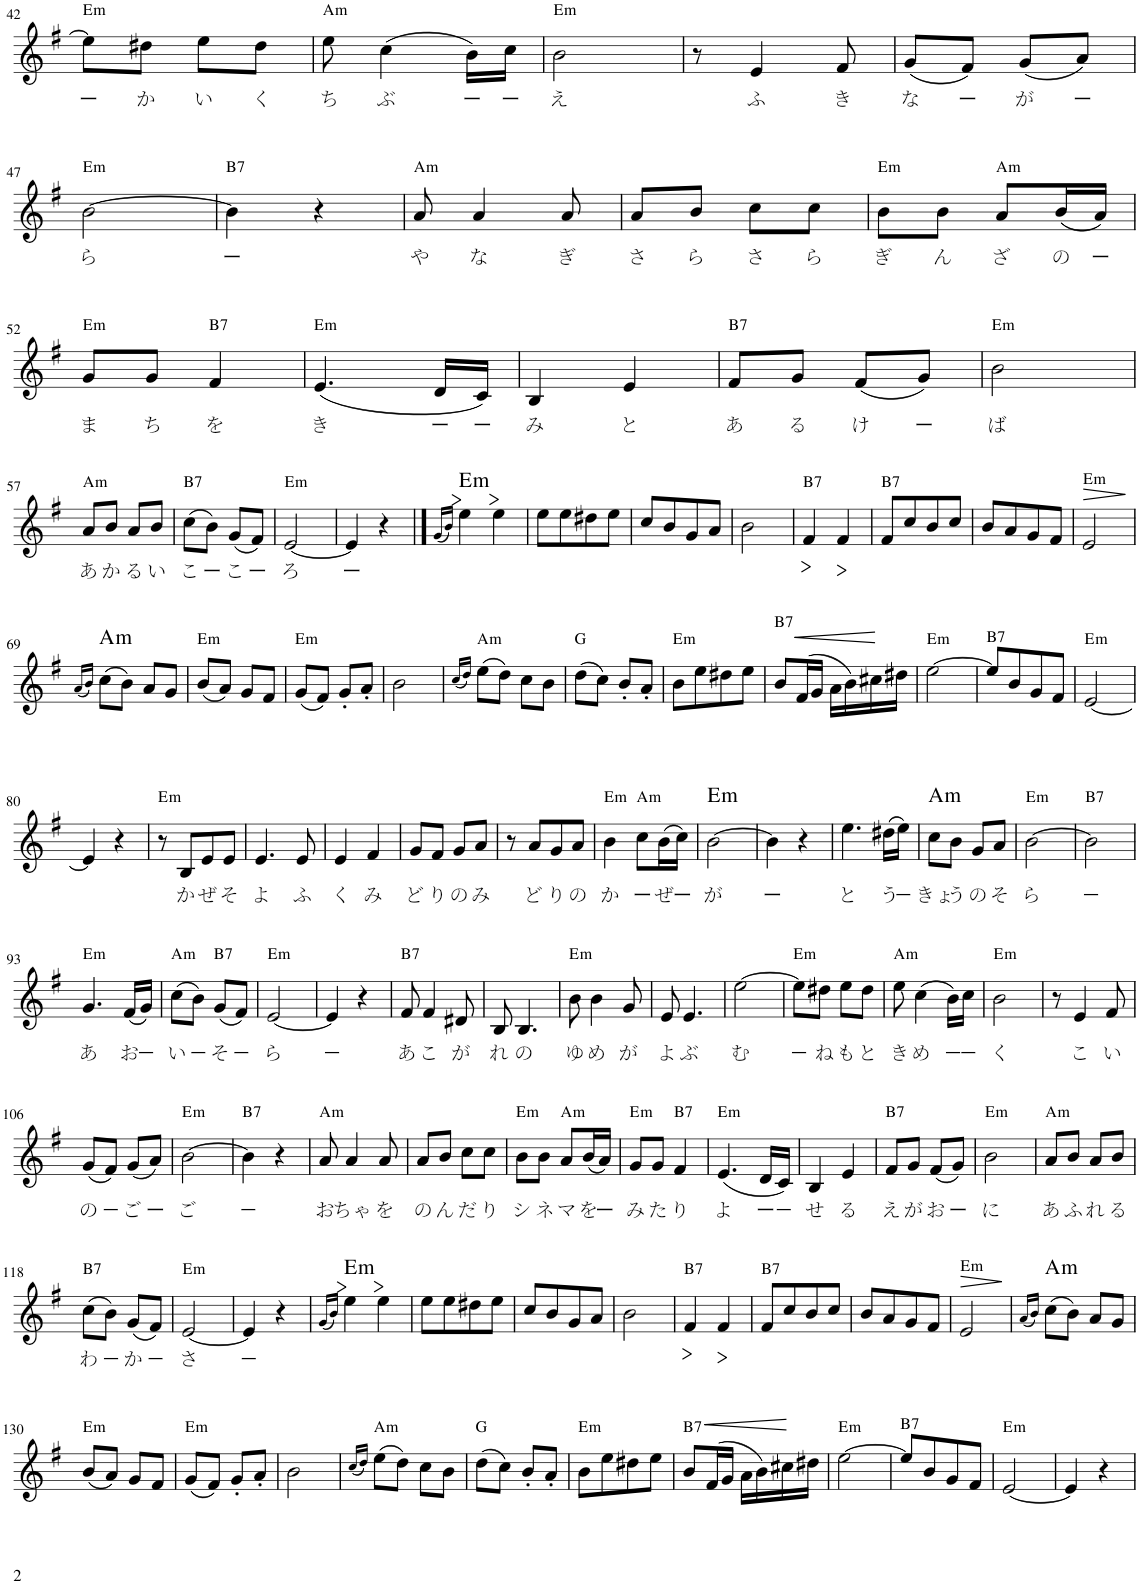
**kern	**text	**dynam	**harte
*part1	*part1	*part1	*part1
*staff1	*staff1	*staff1	*
*I"Nylon Guitar	*	*	*
!!LO:PB:g=z
*clefG2	*	*	*
*k[f#]	*	*	*
*G:	*	*	*
*M2/4	*	*	*
=42	=42	=42	=42
!	!LO:LY:b	!	!LO:H:kt=m
8ee\L]	ー	.	E:min
!	!LO:LY:b	!	!
8dd#X\J	か	.	.
!	!LO:LY:b	!	!
8ee\L	い	.	.
!	!LO:LY:b	!	!
8dd#\J	く	.	.
=43	=43	=43	=43
!	!LO:LY:b	!	!LO:H:kt=m
8ee\	ち	.	A:min
!	!LO:LY:b	!	!
(4cc\	ぶ	.	.
!	!LO:LY:b	!	!
16b\LL)	ー	.	.
!	!LO:LY:b	!	!
16cc\JJ	ー	.	.
=44	=44	=44	=44
!	!LO:LY:b	!	!LO:H:kt=m
2b\	え	.	E:min
=45	=45	=45	=45
8r	.	.	.
!	!LO:LY:b	!	!
4e/	ふ	.	.
!	!LO:LY:b	!	!
8f#/	き	.	.
=46	=46	=46	=46
!	!LO:LY:b	!	!
(8g/L	な	.	.
!	!LO:LY:b	!	!
8f#/J)	ー	.	.
!	!LO:LY:b	!	!
(8g/L	が	.	.
!	!LO:LY:b	!	!
8a/J)	ー	.	.
!!LO:LB:g=z
=47	=47	=47	=47
!	!LO:LY:b	!	!LO:H:kt=m
[>2b\	ら	.	E:min
=48	=48	=48	=48
!	!LO:LY:b	!	!LO:H:kt=7
4b\]	ー	.	B:7
4r	.	.	.
=49	=49	=49	=49
!	!LO:LY:b	!	!LO:H:kt=m
8a/	や	.	A:min
!	!LO:LY:b	!	!
4a/	な	.	.
!	!LO:LY:b	!	!
8a/	ぎ	.	.
=50	=50	=50	=50
!	!LO:LY:b	!	!
8a/L	さ	.	.
!	!LO:LY:b	!	!
8b/J	ら	.	.
!	!LO:LY:b	!	!
8cc\L	さ	.	.
!	!LO:LY:b	!	!
8cc\J	ら	.	.
=51	=51	=51	=51
!	!LO:LY:b	!	!LO:H:kt=m
8b\L	ぎ	.	E:min
!	!LO:LY:b	!	!
8b\J	ん	.	.
!	!LO:LY:b	!	!LO:H:kt=m
8a/L	ざ	.	A:min
!	!LO:LY:b	!	!
(16b/L	の	.	.
!	!LO:LY:b	!	!
16a/JJ)	ー	.	.
!!LO:LB:g=z
=52	=52	=52	=52
!	!LO:LY:b	!	!LO:H:kt=m
8g/L	ま	.	E:min
!	!LO:LY:b	!	!
8g/J	ち	.	.
!	!LO:LY:b	!	!LO:H:kt=7
4f#/	を	.	B:7
=53	=53	=53	=53
!	!LO:LY:b	!	!LO:H:kt=m
(4.e/	き	.	E:min
!	!LO:LY:b	!	!
16d/LL	ー	.	.
!	!LO:LY:b	!	!
16c/JJ)	ー	.	.
=54	=54	=54	=54
!	!LO:LY:b	!	!
4B/	み	.	.
!	!LO:LY:b	!	!
4e/	と	.	.
=55	=55	=55	=55
!	!LO:LY:b	!	!LO:H:kt=7
8f#/L	あ	.	B:7
!	!LO:LY:b	!	!
8g/J	る	.	.
!	!LO:LY:b	!	!
(8f#/L	け	.	.
!	!LO:LY:b	!	!
8g/J)	ー	.	.
=56	=56	=56	=56
!	!LO:LY:b	!	!LO:H:kt=m
2b\	ば	.	E:min
!!LO:LB:g=z
=57	=57	=57	=57
!	!LO:LY:b	!	!LO:H:kt=m
8a/L	あ	.	A:min
!	!LO:LY:b	!	!
8b/J	か	.	.
!	!LO:LY:b	!	!
8a/L	る	.	.
!	!LO:LY:b	!	!
8b/J	い	.	.
=58	=58	=58	=58
!	!LO:LY:b	!	!LO:H:kt=7
(8cc\L	こ	.	B:7
!	!LO:LY:b	!	!
8b\J)	ー	.	.
!	!LO:LY:b	!	!
(8g/L	こ	.	.
!	!LO:LY:b	!	!
8f#/J)	ー	.	.
=59	=59	=59	=59
!	!LO:LY:b	!	!LO:H:kt=m
[<2e/	ろ	.	E:min
=60	=60	=60	=60
!	!LO:LY:b	!	!
4e/]	ー	.	.
4r	.	.	.
==61	==61	==61	==61
(16qg/LL	.	.	.
16qb/JJ)	.	.	.
!	!	!	!LO:H:kt=m
4ee\	.	.	E:min
!	!	!LO:HP:b	!
4ee\	.	>	.
.	.	]	.
=62	=62	=62	=62
8ee\L	.	.	.
8ee\	.	.	.
8dd#X\	.	.	.
8ee\J	.	.	.
=63	=63	=63	=63
8cc/L	.	.	.
8b/	.	.	.
8g/	.	.	.
8a/J	.	.	.
=64	=64	=64	=64
2b\	.	.	.
=65	=65	=65	=65
!	!	!LO:HP:b	!LO:H:kt=7
4f#/	.	>	B:7
!	!	!LO:HP:b	!
4f#/	.	>	.
.	.	] ]	.
=66	=66	=66	=66
!	!	!	!LO:H:kt=7
8f#/L	.	.	B:7
8cc/	.	.	.
8b/	.	.	.
8cc/J	.	.	.
=67	=67	=67	=67
8b/L	.	.	.
8a/	.	.	.
8g/	.	.	.
8f#/J	.	.	.
=68	=68	=68	=68
!	!	!LO:HP:b	!LO:H:kt=m
2e/	.	>	E:min
.	.	]	.
!!LO:LB:g=z
=69	=69	=69	=69
(16qa/LL	.	.	.
16qb/JJ)	.	.	.
!	!	!	!LO:H:kt=m
(8cc\L	.	.	A:min
8b\J)	.	.	.
8a/L	.	.	.
8g/J	.	.	.
=70	=70	=70	=70
!	!	!	!LO:H:kt=m
(8b/L	.	.	E:min
8a/J)	.	.	.
8g/L	.	.	.
8f#/J	.	.	.
=71	=71	=71	=71
!	!	!	!LO:H:kt=m
(8g/L	.	.	E:min
8f#/J)	.	.	.
8g'/L	.	.	.
8a'/J	.	.	.
=72	=72	=72	=72
2b\	.	.	.
=73	=73	=73	=73
(16qcc/LL	.	.	.
16qdd/JJ)	.	.	.
!	!	!	!LO:H:kt=m
(8ee\L	.	.	A:min
8dd\J)	.	.	.
8cc\L	.	.	.
8b\J	.	.	.
=74	=74	=74	=74
(8dd\L	.	.	G:maj
8cc\J)	.	.	.
8b'/L	.	.	.
8a'/J	.	.	.
=75	=75	=75	=75
!	!	!	!LO:H:kt=m
8b\L	.	.	E:min
8ee\	.	.	.
8dd#X\	.	.	.
8ee\J	.	.	.
=76	=76	=76	=76
!	!	!	!LO:H:kt=7
8b/L	.	.	B:7
!	!	!LO:HP:b	!
(16f#/L	.	<	.
16g/JJ	.	.	.
16a\LL	.	.	.
16b\)	.	.	.
16cc#X\	.	.	.
16dd#X\JJ	.	.	.
.	.	[	.
=77	=77	=77	=77
!	!	!	!LO:H:kt=m
[>2ee\	.	.	E:min
=78	=78	=78	=78
!	!	!	!LO:H:kt=7
8ee/L]	.	.	B:7
8b/	.	.	.
8g/	.	.	.
8f#/J	.	.	.
=79	=79	=79	=79
!	!	!	!LO:H:kt=m
[<2e/	.	.	E:min
!!LO:LB:g=z
=80	=80	=80	=80
4e/]	.	.	.
4r	.	.	.
=81	=81	=81	=81
!	!	!	!LO:H:kt=m
8r	.	.	E:min
!	!LO:LY:b	!	!
8B/L	か	.	.
!	!LO:LY:b	!	!
8e/	ぜ	.	.
!	!LO:LY:b	!	!
8e/J	そ	.	.
=82	=82	=82	=82
!	!LO:LY:b	!	!
4.e/	よ	.	.
!	!LO:LY:b	!	!
8e/	ふ	.	.
=83	=83	=83	=83
!	!LO:LY:b	!	!
4e/	く	.	.
!	!LO:LY:b	!	!
4f#/	み	.	.
=84	=84	=84	=84
!	!LO:LY:b	!	!
8g/L	ど	.	.
!	!LO:LY:b	!	!
8f#/J	り	.	.
!	!LO:LY:b	!	!
8g/L	の	.	.
!	!LO:LY:b	!	!
8a/J	み	.	.
=85	=85	=85	=85
8r	.	.	.
!	!LO:LY:b	!	!
8a/L	ど	.	.
!	!LO:LY:b	!	!
8g/	り	.	.
!	!LO:LY:b	!	!
8a/J	の	.	.
=86	=86	=86	=86
!	!LO:LY:b	!	!LO:H:kt=m
4b\	か	.	E:min
!	!LO:LY:b	!	!LO:H:kt=m
8cc\L	ー	.	A:min
!	!LO:LY:b	!	!
(16b\L	ぜ	.	.
!	!LO:LY:b	!	!
16cc\JJ)	ー	.	.
=87	=87	=87	=87
!	!LO:LY:b	!	!LO:H:kt=m
[>2b\	が	.	E:min
=88	=88	=88	=88
!	!LO:LY:b	!	!
4b\]	ー	.	.
4r	.	.	.
=89	=89	=89	=89
!	!LO:LY:b	!	!
4.ee\	と	.	.
!	!LO:LY:b	!	!
(16dd#X\LL	う	.	.
!	!LO:LY:b	!	!
16ee\JJ)	－	.	.
=90	=90	=90	=90
!	!LO:LY:b	!	!LO:H:kt=m
8cc\L	きょ	.	A:min
!	!LO:LY:b	!	!
8b\J	う	.	.
!	!LO:LY:b	!	!
8g/L	の	.	.
!	!LO:LY:b	!	!
8a/J	そ	.	.
=91	=91	=91	=91
!	!LO:LY:b	!	!LO:H:kt=m
[>2b\	ら	.	E:min
=92	=92	=92	=92
!	!LO:LY:b	!	!LO:H:kt=7
2b\]	－	.	B:7
!!LO:LB:g=z
=93	=93	=93	=93
!	!LO:LY:b	!	!LO:H:kt=m
4.g/	あ	.	E:min
!	!LO:LY:b	!	!
(16f#/LL	お	.	.
!	!LO:LY:b	!	!
16g/JJ)	－	.	.
=94	=94	=94	=94
!	!LO:LY:b	!	!LO:H:kt=m
(8cc\L	い	.	A:min
!	!LO:LY:b	!	!
8b\J)	－	.	.
!	!LO:LY:b	!	!LO:H:kt=7
(8g/L	そ	.	B:7
!	!LO:LY:b	!	!
8f#/J)	－	.	.
=95	=95	=95	=95
!	!LO:LY:b	!	!LO:H:kt=m
[<2e/	ら	.	E:min
=96	=96	=96	=96
!	!LO:LY:b	!	!
4e/]	－	.	.
4r	.	.	.
=97	=97	=97	=97
!	!LO:LY:b	!	!LO:H:kt=7
8f#/	あ	.	B:7
!	!LO:LY:b	!	!
4f#/	こ	.	.
!	!LO:LY:b	!	!
8d#X/	が	.	.
=98	=98	=98	=98
!	!LO:LY:b	!	!
8B/	れ	.	.
!	!LO:LY:b	!	!
4.B/	の	.	.
=99	=99	=99	=99
!	!LO:LY:b	!	!LO:H:kt=m
8b\	ゆ	.	E:min
!	!LO:LY:b	!	!
4b\	め	.	.
!	!LO:LY:b	!	!
8g/	が	.	.
=100	=100	=100	=100
!	!LO:LY:b	!	!
8e/	よ	.	.
!	!LO:LY:b	!	!
4.e/	ぶ	.	.
=101	=101	=101	=101
!	!LO:LY:b	!	!
[>2ee\	む	.	.
=102	=102	=102	=102
!	!LO:LY:b	!	!LO:H:kt=m
8ee\L]	－	.	E:min
!	!LO:LY:b	!	!
8dd#X\J	ね	.	.
!	!LO:LY:b	!	!
8ee\L	も	.	.
!	!LO:LY:b	!	!
8dd#\J	と	.	.
=103	=103	=103	=103
!	!LO:LY:b	!	!LO:H:kt=m
8ee\	き	.	A:min
!	!LO:LY:b	!	!
(4cc\	め	.	.
!	!LO:LY:b	!	!
16b\LL)	－	.	.
!	!LO:LY:b	!	!
16cc\JJ	－	.	.
=104	=104	=104	=104
!	!LO:LY:b	!	!LO:H:kt=m
2b\	く	.	E:min
=105	=105	=105	=105
8r	.	.	.
!	!LO:LY:b	!	!
4e/	こ	.	.
!	!LO:LY:b	!	!
8f#/	い	.	.
!!LO:LB:g=z
=106	=106	=106	=106
!	!LO:LY:b	!	!
(8g/L	の	.	.
!	!LO:LY:b	!	!
8f#/J)	－	.	.
!	!LO:LY:b	!	!
(8g/L	ご	.	.
!	!LO:LY:b	!	!
8a/J)	ー	.	.
=107	=107	=107	=107
!	!LO:LY:b	!	!LO:H:kt=m
[>2b\	ご	.	E:min
=108	=108	=108	=108
!	!LO:LY:b	!	!LO:H:kt=7
4b\]	－	.	B:7
4r	.	.	.
=109	=109	=109	=109
!	!LO:LY:b	!	!LO:H:kt=m
8a/	お	.	A:min
!	!LO:LY:b	!	!
4a/	ちゃ	.	.
!	!LO:LY:b	!	!
8a/	を	.	.
=110	=110	=110	=110
!	!LO:LY:b	!	!
8a/L	の	.	.
!	!LO:LY:b	!	!
8b/J	ん	.	.
!	!LO:LY:b	!	!
8cc\L	だ	.	.
!	!LO:LY:b	!	!
8cc\J	り	.	.
=111	=111	=111	=111
!	!LO:LY:b	!	!LO:H:kt=m
8b\L	シ	.	E:min
!	!LO:LY:b	!	!
8b\J	ネ	.	.
!	!LO:LY:b	!	!LO:H:kt=m
8a/L	マ	.	A:min
!	!LO:LY:b	!	!
(16b/L	を	.	.
!	!LO:LY:b	!	!
16a/JJ)	ー	.	.
=112	=112	=112	=112
!	!LO:LY:b	!	!LO:H:kt=m
8g/L	み	.	E:min
!	!LO:LY:b	!	!
8g/J	た	.	.
!	!LO:LY:b	!	!LO:H:kt=7
4f#/	り	.	B:7
=113	=113	=113	=113
!	!LO:LY:b	!	!LO:H:kt=m
(4.e/	よ	.	E:min
!	!LO:LY:b	!	!
16d/LL	ー	.	.
!	!LO:LY:b	!	!
16c/JJ)	－	.	.
=114	=114	=114	=114
!	!LO:LY:b	!	!
4B/	せ	.	.
!	!LO:LY:b	!	!
4e/	る	.	.
=115	=115	=115	=115
!	!LO:LY:b	!	!LO:H:kt=7
8f#/L	え	.	B:7
!	!LO:LY:b	!	!
8g/J	が	.	.
!	!LO:LY:b	!	!
(8f#/L	お	.	.
!	!LO:LY:b	!	!
8g/J)	ー	.	.
=116	=116	=116	=116
!	!LO:LY:b	!	!LO:H:kt=m
2b\	に	.	E:min
=117	=117	=117	=117
!	!LO:LY:b	!	!LO:H:kt=m
8a/L	あ	.	A:min
!	!LO:LY:b	!	!
8b/J	ふ	.	.
!	!LO:LY:b	!	!
8a/L	れ	.	.
!	!LO:LY:b	!	!
8b/J	る	.	.
!!LO:LB:g=z
=118	=118	=118	=118
!	!LO:LY:b	!	!LO:H:kt=7
(8cc\L	わ	.	B:7
!	!LO:LY:b	!	!
8b\J)	－	.	.
!	!LO:LY:b	!	!
(8g/L	か	.	.
!	!LO:LY:b	!	!
8f#/J)	－	.	.
=119	=119	=119	=119
!	!LO:LY:b	!	!LO:H:kt=m
[<2e/	さ	.	E:min
=120	=120	=120	=120
!	!LO:LY:b	!	!
4e/]	－	.	.
4r	.	.	.
=121	=121	=121	=121
(16qg/LL	.	.	.
16qb/JJ)	.	.	.
!	!	!	!LO:H:kt=m
4ee\	.	.	E:min
!	!	!LO:HP:b	!
4ee\	.	>	.
.	.	]	.
=122	=122	=122	=122
8ee\L	.	.	.
8ee\	.	.	.
8dd#X\	.	.	.
8ee\J	.	.	.
=123	=123	=123	=123
8cc/L	.	.	.
8b/	.	.	.
8g/	.	.	.
8a/J	.	.	.
=124	=124	=124	=124
2b\	.	.	.
=125	=125	=125	=125
!	!	!LO:HP:b	!LO:H:kt=7
4f#/	.	>	B:7
!	!	!LO:HP:b	!
4f#/	.	>	.
.	.	] ]	.
=126	=126	=126	=126
!	!	!	!LO:H:kt=7
8f#/L	.	.	B:7
8cc/	.	.	.
8b/	.	.	.
8cc/J	.	.	.
=127	=127	=127	=127
8b/L	.	.	.
8a/	.	.	.
8g/	.	.	.
8f#/J	.	.	.
=128	=128	=128	=128
!	!	!LO:HP:b	!LO:H:kt=m
2e/	.	>	E:min
.	.	]	.
=129	=129	=129	=129
(16qa/LL	.	.	.
16qb/JJ)	.	.	.
!	!	!	!LO:H:kt=m
(8cc\L	.	.	A:min
8b\J)	.	.	.
8a/L	.	.	.
8g/J	.	.	.
!!LO:LB:g=z
=130	=130	=130	=130
!	!	!	!LO:H:kt=m
(8b/L	.	.	E:min
8a/J)	.	.	.
8g/L	.	.	.
8f#/J	.	.	.
=131	=131	=131	=131
!	!	!	!LO:H:kt=m
(8g/L	.	.	E:min
8f#/J)	.	.	.
8g'/L	.	.	.
8a'/J	.	.	.
=132	=132	=132	=132
2b\	.	.	.
=133	=133	=133	=133
(16qcc/LL	.	.	.
16qdd/JJ)	.	.	.
!	!	!	!LO:H:kt=m
(8ee\L	.	.	A:min
8dd\J)	.	.	.
8cc\L	.	.	.
8b\J	.	.	.
=134	=134	=134	=134
(8dd\L	.	.	G:maj
8cc\J)	.	.	.
8b'/L	.	.	.
8a'/J	.	.	.
=135	=135	=135	=135
!	!	!	!LO:H:kt=m
8b\L	.	.	E:min
8ee\	.	.	.
8dd#X\	.	.	.
8ee\J	.	.	.
=136	=136	=136	=136
!	!	!	!LO:H:kt=7
8b/L	.	.	B:7
!	!	!LO:HP:b	!
(16f#/L	.	<	.
16g/JJ	.	.	.
16a\LL	.	.	.
16b\)	.	.	.
16cc#X\	.	.	.
16dd#X\JJ	.	.	.
.	.	[	.
=137	=137	=137	=137
!	!	!	!LO:H:kt=m
[>2ee\	.	.	E:min
=138	=138	=138	=138
!	!	!	!LO:H:kt=7
8ee/L]	.	.	B:7
8b/	.	.	.
8g/	.	.	.
8f#/J	.	.	.
=139	=139	=139	=139
!	!	!	!LO:H:kt=m
[<2e/	.	.	E:min
=140	=140	=140	=140
4e/]	.	.	.
4r	.	.	.
=	=	=	=
*-	*-	*-	*-
